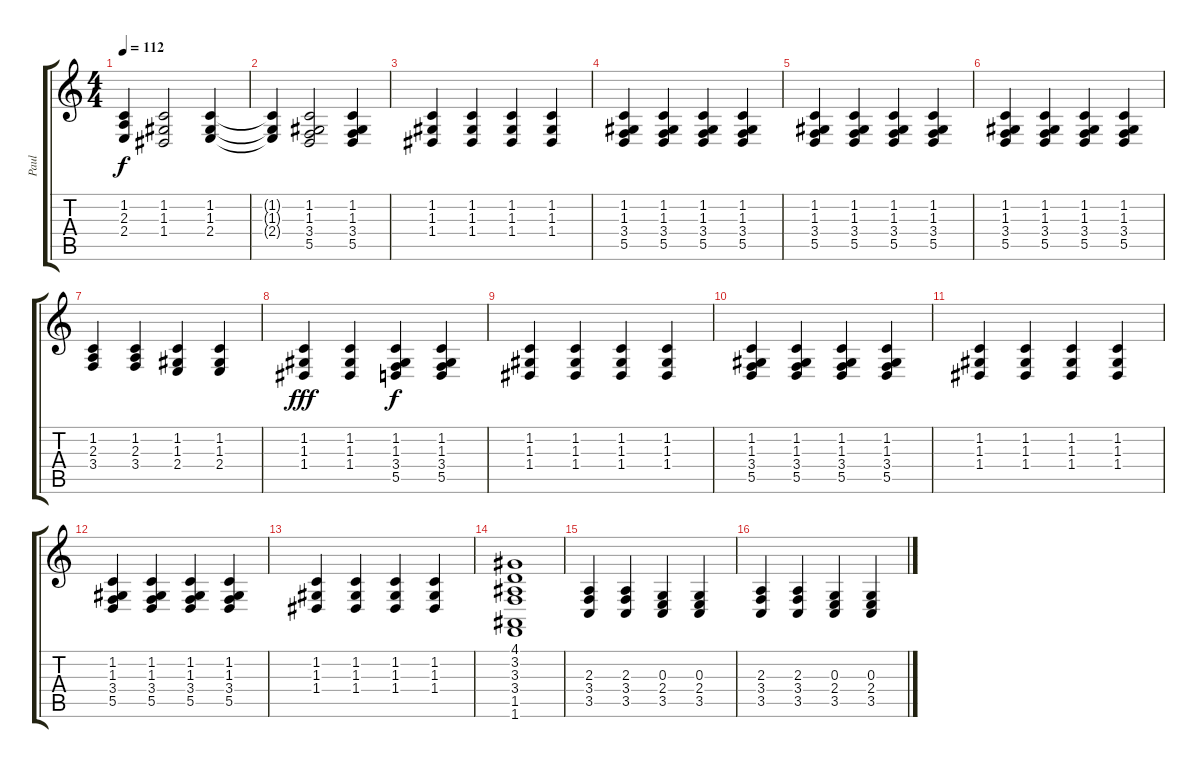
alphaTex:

\track ("Paul" "Paul") {instrument harpsichord}
\staff {score tabs}
\tuning (E4 B3 G3 D3 A2 E2) {hide}
\ts (4 4)
\tempo 112
\clef g2
\ks c
(1.2{t} 2.3{t} 2.4{t}).4{dy f} (1.2 1.3 1.4).2 (1.2 1.3 2.4).4 |
(1.2{t} 1.3{t} 2.4{t}).4 (1.2 1.3 3.4 5.5).2 (1.2 1.3 3.4 5.5).4 |
(1.2 1.3 1.4).4 (1.2 1.3 1.4).4 (1.2 1.3 1.4).4 (1.2 1.3 1.4).4 |
(1.2 1.3 3.4 5.5).4 (1.2 1.3 3.4 5.5).4 (1.2 1.3 3.4 5.5).4 (1.2 1.3 3.4 5.5).4 |
(1.2 1.3 3.4 5.5).4 (1.2 1.3 3.4 5.5).4 (1.2 1.3 3.4 5.5).4 (1.2 1.3 3.4 5.5).4 |
(1.2 1.3 3.4 5.5).4 (1.2 1.3 3.4 5.5).4 (1.2 1.3 3.4 5.5).4 (1.2 1.3 3.4 5.5).4 |
(1.2 2.3 3.4).4 (1.2 2.3 3.4).4 (1.2 1.3 2.4).4 (1.2 1.3 2.4).4 |
(1.2 1.3 1.4).4{dy fff} (1.2 1.3 1.4).4 (1.2 1.3 3.4 5.5).4{dy f} (1.2 1.3 3.4 5.5).4 |
(1.2 1.3 1.4).4 (1.2 1.3 1.4).4 (1.2 1.3 1.4).4 (1.2 1.3 1.4).4 |
(1.2 1.3 3.4 5.5).4 (1.2 1.3 3.4 5.5).4 (1.2 1.3 3.4 5.5).4 (1.2 1.3 3.4 5.5).4 |
(1.2 1.3 1.4).4 (1.2 1.3 1.4).4 (1.2 1.3 1.4).4 (1.2 1.3 1.4).4 |
(1.2 1.3 3.4 5.5).4 (1.2 1.3 3.4 5.5).4 (1.2 1.3 3.4 5.5).4 (1.2 1.3 3.4 5.5).4 |
(1.2 1.3 1.4).4 (1.2 1.3 1.4).4 (1.2 1.3 1.4).4 (1.2 1.3 1.4).4 |
(4.1 3.2 3.3 3.4 1.5 1.6).1 |
(2.3 3.4 3.5).4 (2.3 3.4 3.5).4 (0.3 2.4 3.5).4 (0.3 2.4 3.5).4 |
(2.3 3.4 3.5).4 (2.3 3.4 3.5).4 (0.3 2.4 3.5).4 (0.3 2.4 3.5).4
